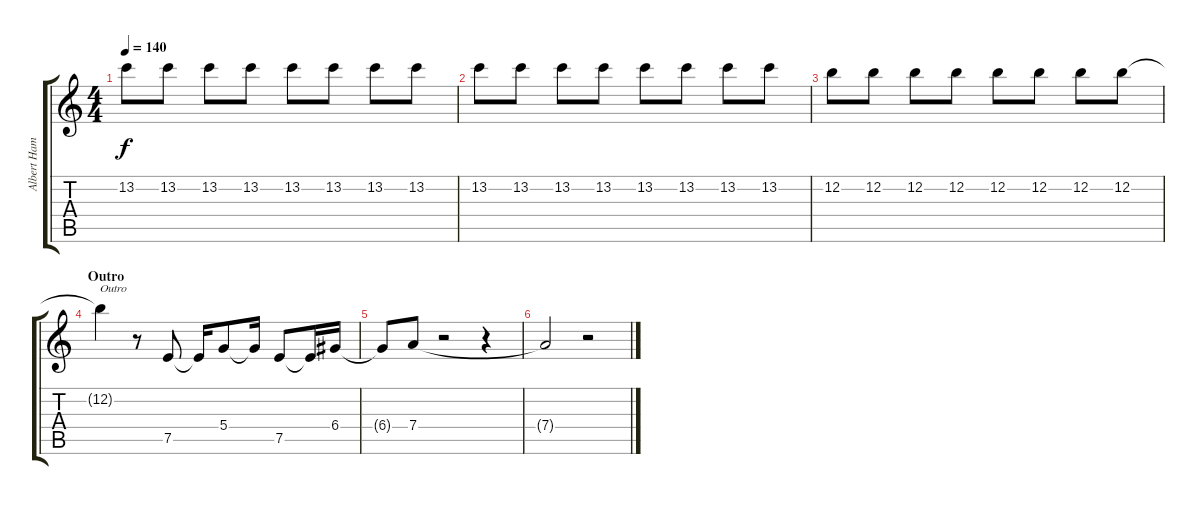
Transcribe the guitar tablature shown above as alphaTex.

\track ("Albert Hammond Jr.? (right)" "Albert Ham") {instrument distortionguitar}
\staff {score tabs}
\tuning (E4 B3 G3 D3 A2 E2) {hide}
\ts (4 4)
\tempo 140
\clef g2
\ks c
13.2.8{dy f} 13.2.8 13.2.8 13.2.8 13.2.8 13.2.8 13.2.8 13.2.8 |
13.2.8 13.2.8 13.2.8 13.2.8 13.2.8 13.2.8 13.2.8 13.2.8 |
12.2.8 12.2.8 12.2.8 12.2.8 12.2.8 12.2.8 12.2.8 12.2.8 |
\section ("" "Outro")
12.2{t}.4{txt "Outro"} r.8 7.5.8 7.5{t}.16 5.4.8 5.4{t}.16 7.5.8 7.5{t}.16 6.4.16 |
6.4{t}.8 7.4.8 r.2 r.4 |
7.4{t}.2 r.2
